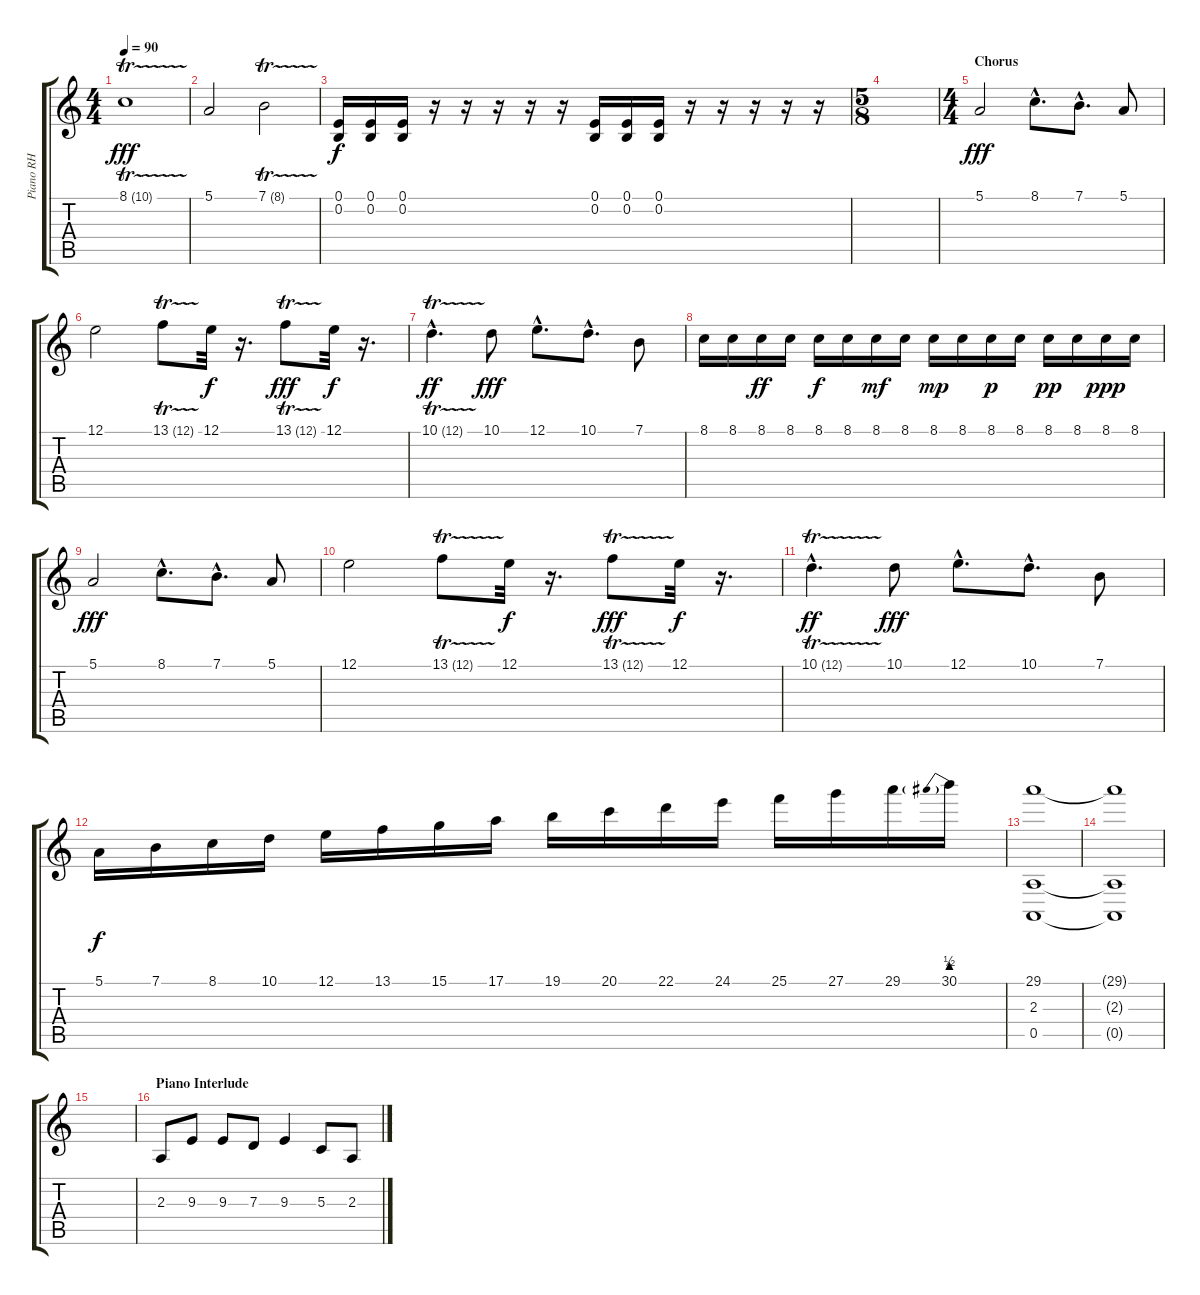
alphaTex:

\track ("Piano RH" "Piano RH") {instrument acousticgrandpiano}
\staff {score tabs}
\tuning (E4 B3 G3 D3 A2 E2) {hide}
\ts (4 4)
\tempo 90
\clef g2
\ks c
8.1{tr (10 64)}.1{dy fff} |
5.1.2 7.1{tr (8 64)}.2 |
(0.1 0.2).16{dy f} (0.1 0.2).16 (0.1 0.2).16 r.16 r.16 r.16 r.16 r.16 (0.1 0.2).16 (0.1 0.2).16 (0.1 0.2).16 r.16 r.16 r.16 r.16 r.16 |
\ts (5 8)
|
\ts (4 4)
\section ("" "Chorus")
5.1.2{dy fff} 8.1{hac}.8{d} 7.1{hac}.8{d} 5.1.8 |
12.1.2 13.1{tr (12 64)}.8 12.1.32{dy f} r.16{d} 13.1{tr (12 64)}.8{dy fff} 12.1.32{dy f} r.16{d} |
10.1{tr (12 64) hac}.4{d dy ff} 10.1.8{dy fff} 12.1{hac}.8{d} 10.1{hac}.8{d} 7.1.8 |
8.1.16 8.1.16 8.1.16{dy ff} 8.1.16 8.1.16{dy f} 8.1.16 8.1.16{dy mf} 8.1.16 8.1.16{dy mp} 8.1.16 8.1.16{dy p} 8.1.16 8.1.16{dy pp} 8.1.16 8.1.16{dy ppp} 8.1.16 |
5.1.2{dy fff} 8.1{hac}.8{d} 7.1{hac}.8{d} 5.1.8 |
12.1.2 13.1{tr (12 64)}.8 12.1.32{dy f} r.16{d} 13.1{tr (12 64)}.8{dy fff} 12.1.32{dy f} r.16{d} |
10.1{tr (12 64) hac}.4{d dy ff} 10.1.8{dy fff} 12.1{hac}.8{d} 10.1{hac}.8{d} 7.1.8 |
5.1.16{dy f} 7.1.16 8.1.16 10.1.16 12.1.16 13.1.16 15.1.16 17.1.16 19.1.16 20.1.16 22.1.16 24.1.16 25.1.16 27.1.16 29.1.16 30.1{be (prebend 0 2 60 2)}.16 |
(29.1 2.3 0.5).1 |
(29.1{t} 2.3{t} 0.5{t}).1 |
|
\section ("" "Piano Interlude")
2.3.8{volume 16} 9.3.8 9.3.8 7.3.8 9.3.4 5.3.8 2.3.8
